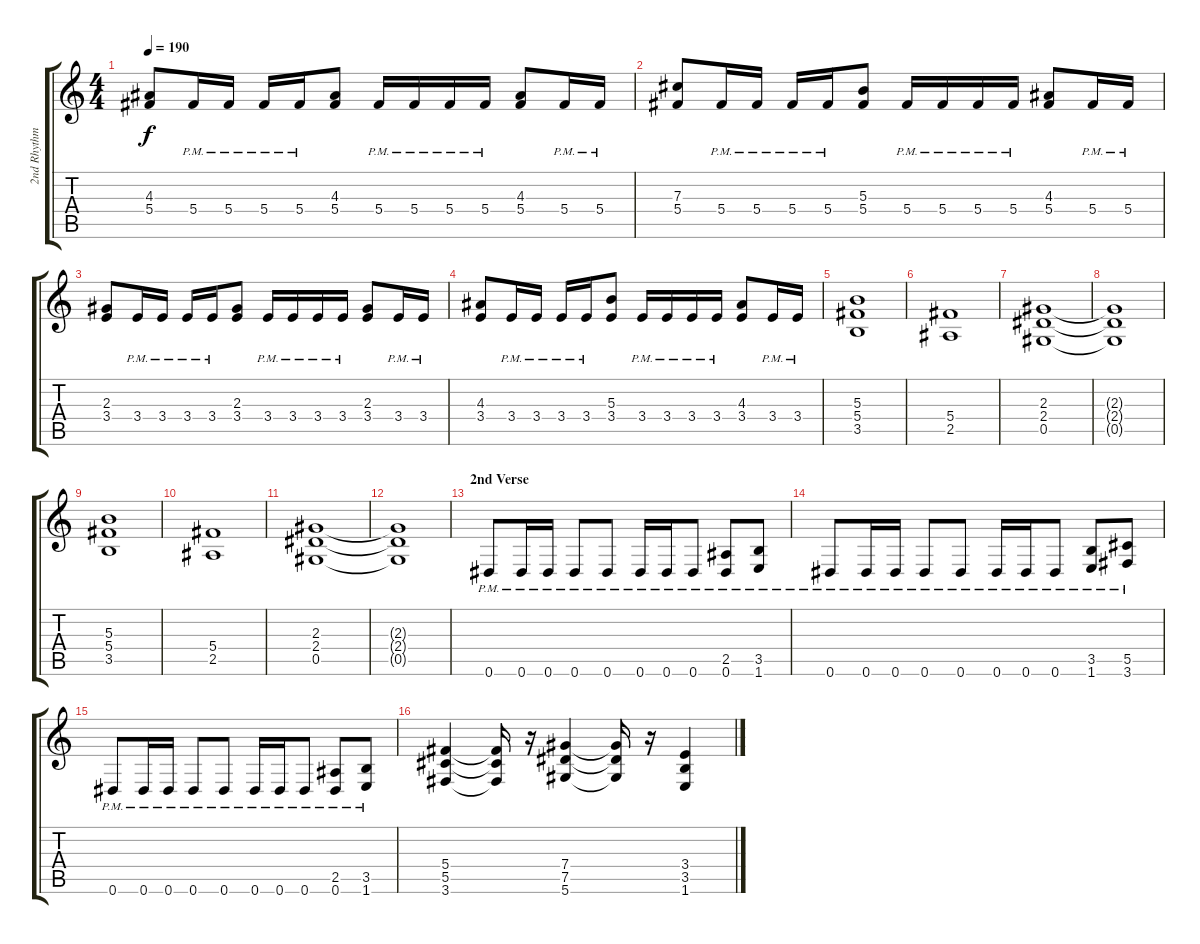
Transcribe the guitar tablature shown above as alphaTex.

\track ("2nd Rhythm Guitar" "2nd Rhythm") {instrument distortionguitar}
\staff {score tabs}
\tuning (Eb4 Bb3 Gb3 Db3 Ab2 Eb2) {hide}
\ts (4 4)
\tempo 190
\clef g2
\ks c
(4.3 5.4).8{dy f} 5.4{pm}.16 5.4{pm}.16 5.4{pm}.16 5.4{pm}.16 (4.3 5.4).8 5.4{pm}.16 5.4{pm}.16 5.4{pm}.16 5.4{pm}.16 (4.3 5.4).8 5.4{pm}.16 5.4{pm}.16 |
(7.3 5.4).8 5.4{pm}.16 5.4{pm}.16 5.4{pm}.16 5.4{pm}.16 (5.3 5.4).8 5.4{pm}.16 5.4{pm}.16 5.4{pm}.16 5.4{pm}.16 (4.3 5.4).8 5.4{pm}.16 5.4{pm}.16 |
(2.3 3.4).8 3.4{pm}.16 3.4{pm}.16 3.4{pm}.16 3.4{pm}.16 (2.3 3.4).8 3.4{pm}.16 3.4{pm}.16 3.4{pm}.16 3.4{pm}.16 (2.3 3.4).8 3.4{pm}.16 3.4{pm}.16 |
(4.3 3.4).8 3.4{pm}.16 3.4{pm}.16 3.4{pm}.16 3.4{pm}.16 (5.3 3.4).8 3.4{pm}.16 3.4{pm}.16 3.4{pm}.16 3.4{pm}.16 (4.3 3.4).8 3.4{pm}.16 3.4{pm}.16 |
(5.3 5.4 3.5).1 |
(5.4 2.5).1 |
(2.3 2.4 0.5).1 |
(2.3{t} 2.4{t} 0.5{t}).1 |
(5.3 5.4 3.5).1 |
(5.4 2.5).1 |
(2.3 2.4 0.5).1 |
(2.3{t} 2.4{t} 0.5{t}).1 |
\section ("" "2nd Verse")
0.6{pm}.8 0.6{pm}.16 0.6{pm}.16 0.6{pm}.8 0.6{pm}.8 0.6{pm}.16 0.6{pm}.16 0.6{pm}.8 (2.5{pm} 0.6{pm}).8 (3.5{pm} 1.6{pm}).8 |
0.6{pm}.8 0.6{pm}.16 0.6{pm}.16 0.6{pm}.8 0.6{pm}.8 0.6{pm}.16 0.6{pm}.16 0.6{pm}.8 (3.5{pm} 1.6{pm}).8 (5.5{pm} 3.6{pm}).8 |
0.6{pm}.8 0.6{pm}.16 0.6{pm}.16 0.6{pm}.8 0.6{pm}.8 0.6{pm}.16 0.6{pm}.16 0.6{pm}.8 (2.5{pm} 0.6{pm}).8 (3.5{pm} 1.6{pm}).8 |
(5.4 5.5 3.6).4 (5.4{t} 5.5{t} 3.6{t}).16 r.16 (7.4 7.5 5.6).4 (7.4{t} 7.5{t} 5.6{t}).16 r.16 (3.4 3.5 1.6).4
